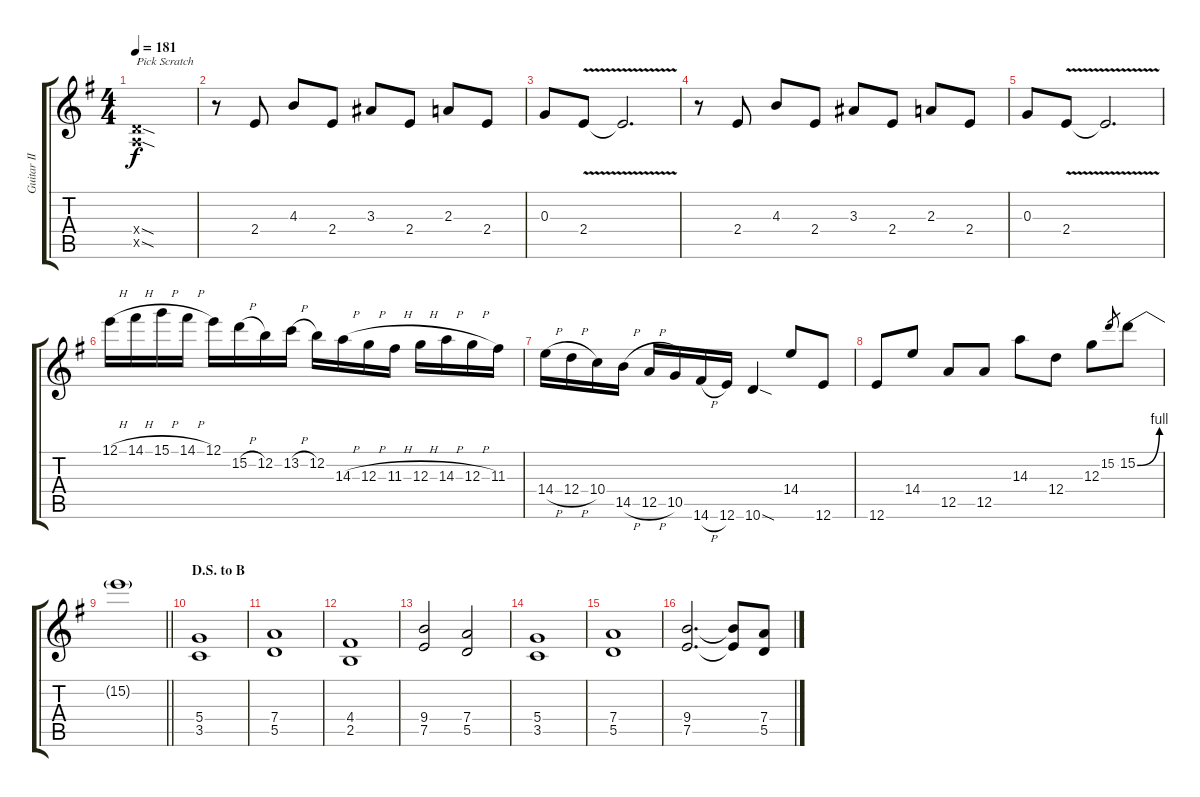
\track ("Guitar II" "Guitar II") {instrument distortionguitar}
\staff {score tabs}
\tuning (E4 B3 G3 D3 A2 E2) {hide}
\ts (4 4)
\tempo 181
\clef g2
\ks g
(0.4{sod x} 0.5{sod x}).1{txt "Pick Scratch" dy f} |
r.8{volume 14} 2.4.8 4.3.8 2.4.8 3.3.8 2.4.8 2.3.8 2.4.8 |
0.3.8 2.4{v}.8 2.4{t}.2{d} |
r.8 2.4.8 4.3.8 2.4.8 3.3.8 2.4.8 2.3.8 2.4.8 |
0.3.8 2.4{v}.8 2.4{t}.2{d} |
12.1{h}.16 14.1{h}.16 15.1{h}.16 14.1{h}.16 12.1.16 15.2{h}.16 12.2.16 13.2{h}.16 12.2.16 14.3{h}.16 12.3{h}.16 11.3{h}.16 12.3{h}.16 14.3{h}.16 12.3{h}.16 11.3.16 |
14.4{h}.16 12.4{h}.16 10.4.16 14.5{h}.16 12.5{h}.16 10.5.16 14.6{h}.16 12.6.16 10.6{sod}.4 14.4.8 12.6.8 |
12.6.8 14.4.8 12.5.8 12.5.8 14.3.8 12.4.8 12.3.8 15.2.8{gr} 15.2{be (bend 0 0 60 4)}.8 |
\barLineRight lightlight
15.2{t}.1 |
\section ("" "D.S. to B")
(5.4 3.5).1{volume 11} |
(7.4 5.5).1 |
(4.4 2.5).1 |
(9.4 7.5).2 (7.4 5.5).2 |
(5.4 3.5).1 |
(7.4 5.5).1 |
(9.4 7.5).2{d} (9.4{t} 7.5{t}).8 (7.4{sl} 5.5{sl}).8
